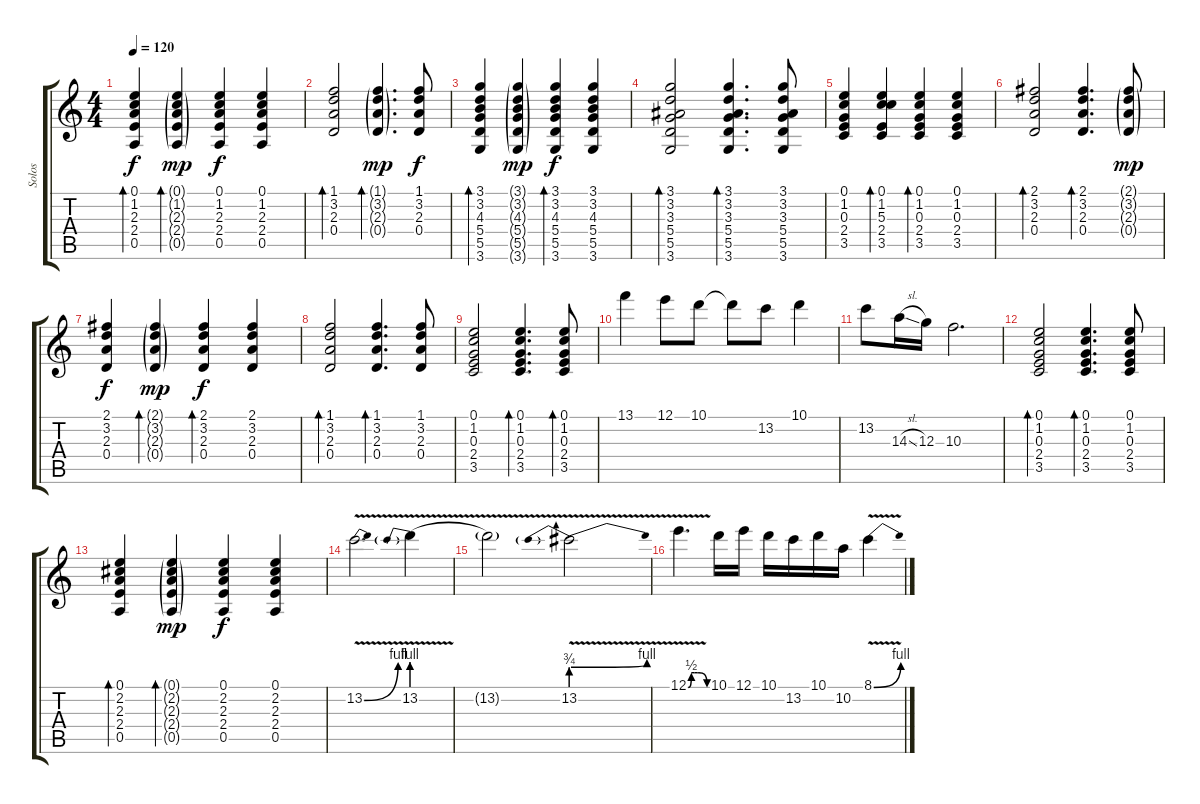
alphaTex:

\track ("Solos" "Solos") {instrument electricguitarjazz}
\staff {score tabs}
\tuning (E4 B3 G3 D3 A2 E2) {hide}
\ts (4 4)
\tempo 120
\clef g2
\ks c
(0.1 1.2 2.3 2.4 0.5).4{bd 60 dy f} (0.1{g} 1.2{g} 2.3{g} 2.4{g} 0.5{g}).4{bd 60 dy mp} (0.1 1.2 2.3 2.4 0.5).4{dy f} (0.1 1.2 2.3 2.4 0.5).4 |
(1.1 3.2 2.3 0.4).2{bd 60} (1.1{g} 3.2{g} 2.3{g} 0.4{g}).4{d bd 60 dy mp} (1.1 3.2 2.3 0.4).8{dy f} |
(3.1 3.2 4.3 5.4 5.5 3.6).4{bd 60} (3.1{g} 3.2{g} 4.3{g} 5.4{g} 5.5{g} 3.6{g}).4{dy mp} (3.1 3.2 4.3 5.4 5.5 3.6).4{bd 60 dy f} (3.1 3.2 4.3 5.4 5.5 3.6).4 |
(3.1 3.2 3.3 5.4 5.5 3.6).2{bd 60} (3.1 3.2 3.3 5.4 5.5 3.6).4{d bd 60} (3.1 3.2 3.3 5.4 5.5 3.6).8 |
(0.1 1.2 0.3 2.4 3.5).4 (0.1 1.2 5.3 2.4 3.5).4{bd 60} (0.1 1.2 0.3 2.4 3.5).4{bd 60} (0.1 1.2 0.3 2.4 3.5).4 |
(2.1 3.2 2.3 0.4).2{bd 60} (2.1 3.2 2.3 0.4).4{d bd 60} (2.1{g} 3.2{g} 2.3{g} 0.4{g}).8{dy mp} |
(2.1 3.2 2.3 0.4).4{dy f} (2.1{g} 3.2{g} 2.3{g} 0.4{g}).4{bd 60 dy mp} (2.1 3.2 2.3 0.4).4{bd 60 dy f} (2.1 3.2 2.3 0.4).4 |
(1.1 3.2 2.3 0.4).2{bd 60} (1.1 3.2 2.3 0.4).4{d bd 60} (1.1 3.2 2.3 0.4).8 |
(0.1 1.2 0.3 2.4 3.5).2 (0.1 1.2 0.3 2.4 3.5).4{d bd 60} (0.1 1.2 0.3 2.4 3.5).8{bd 60} |
13.1.4{instrument distortionguitar} 12.1.8 10.1.8 10.1{t}.8 13.2.8 10.1.4 |
13.2.8 14.3{sl}.16 12.3.16 10.3.2{d} |
(0.1 1.2 0.3 2.4 3.5).2{bd 60 instrument acousticguitarsteel} (0.1 1.2 0.3 2.4 3.5).4{d bd 60} (0.1 1.2 0.3 2.4 3.5).8 |
(0.1 2.2 2.3 2.4 0.5).4{bd 60} (0.1{g} 2.2{g} 2.3{g} 2.4{g} 0.5{g}).4{bd 60 dy mp} (0.1 2.2 2.3 2.4 0.5).4{dy f} (0.1 2.2 2.3 2.4 0.5).4 |
13.2{be (bend 0 0 60 4) v}.2{d volume 13 instrument distortionguitar} 13.2{be (prebend 0 4 60 4) v}.4 |
13.2{t}.2 13.2{be (prebendbend 0 3 60 4) v}.2 |
12.1{be (custom 0 0 10 2 20 2 30 2 34 2 60 0) v}.4{d} 10.1.16 12.1.16 10.1.16 13.2.16 10.1.16 10.2.16 8.1{be (bend 0 0 60 4) v}.4
